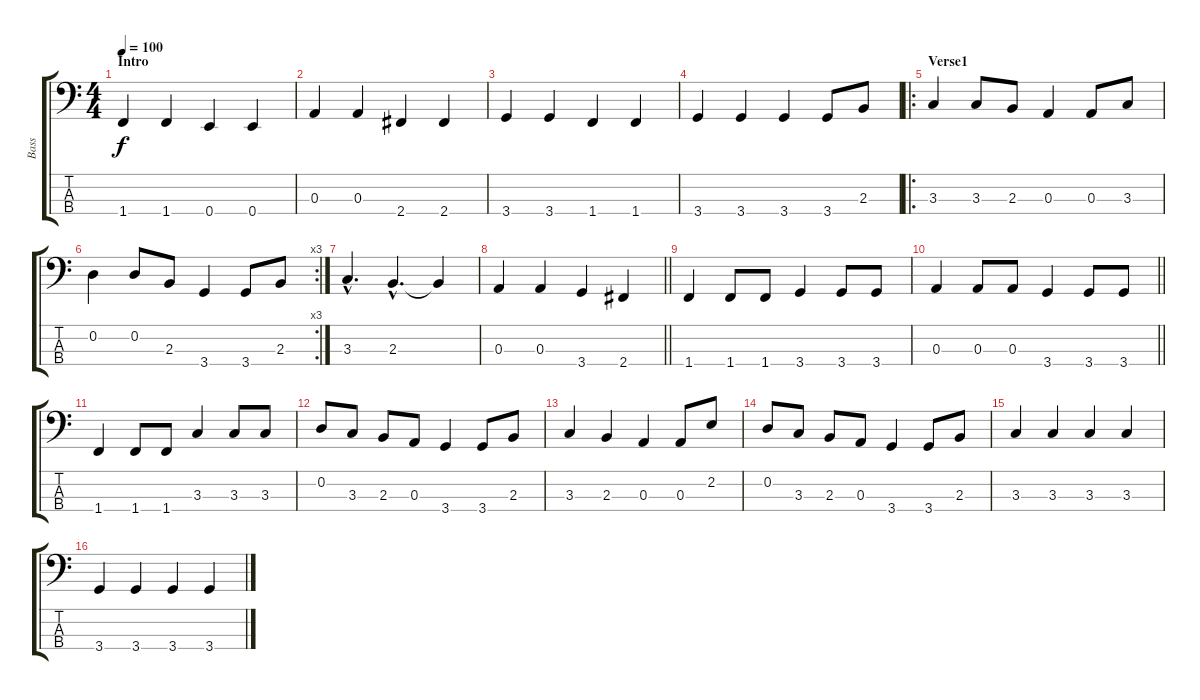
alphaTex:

\track ("Bass" "Bass") {instrument electricbasspick}
\staff {score tabs}
\tuning (G2 D2 A1 E1) {hide}
\ts (4 4)
\section ("" "Intro")
\tempo 100
\clef f4
\ks c
1.4.4{dy f instrument electricbasspick} 1.4.4 0.4.4 0.4.4 |
0.3.4 0.3.4 2.4.4 2.4.4 |
3.4.4 3.4.4 1.4.4 1.4.4 |
3.4.4 3.4.4 3.4.4 3.4.8 2.3.8 |
\ro
\section ("" "Verse1")
3.3.4 3.3.8 2.3.8 0.3.4 0.3.8 3.3.8 |
\rc 3
0.2.4 0.2.8 2.3.8 3.4.4 3.4.8 2.3.8 |
3.3{hac}.4{d} 2.3{hac}.4{d} 2.3{t}.4 |
\barLineRight lightlight
0.3.4 0.3.4 3.4.4 2.4.4 |
1.4.4 1.4.8 1.4.8 3.4.4 3.4.8 3.4.8 |
\barLineRight lightlight
0.3.4 0.3.8 0.3.8 3.4.4 3.4.8 3.4.8 |
1.4.4 1.4.8 1.4.8 3.3.4 3.3.8 3.3.8 |
0.2.8 3.3.8 2.3.8 0.3.8 3.4.4 3.4.8 2.3.8 |
3.3.4 2.3.4 0.3.4 0.3.8 2.2.8 |
0.2.8 3.3.8 2.3.8 0.3.8 3.4.4 3.4.8 2.3.8 |
3.3.4 3.3.4 3.3.4 3.3.4 |
3.4.4 3.4.4 3.4.4 3.4.4
